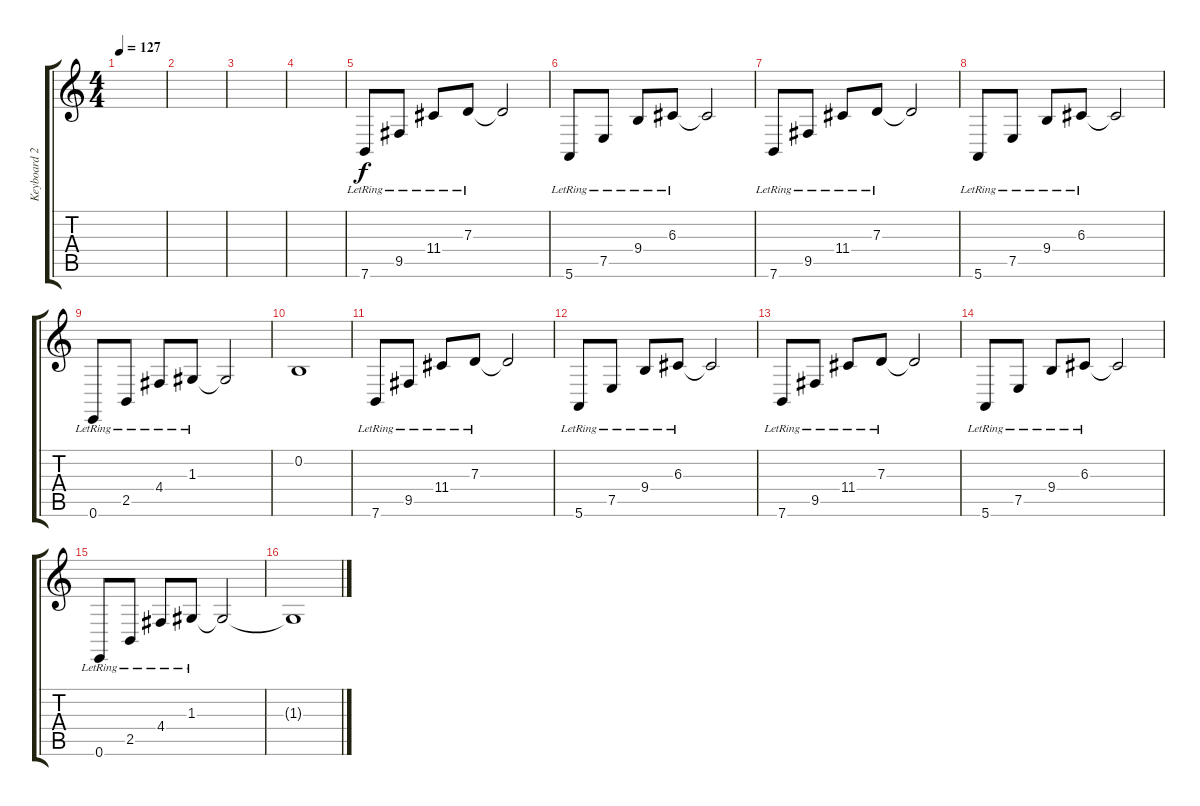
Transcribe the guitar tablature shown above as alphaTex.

\track ("Keyboard 2" "Keyboard 2") {instrument electricpiano1}
\staff {score tabs}
\tuning (E4 B3 G3 D3 A2 E2) {hide}
\ts (4 4)
\tempo 127
\clef g2
\ks c
|
|
|
|
7.6{lr}.8{volume 10 instrument electricguitarjazz} 9.5{lr}.8 11.4{lr}.8 7.3{lr}.8 7.3{t}.2 |
5.6{lr}.8 7.5{lr}.8 9.4{lr}.8 6.3{lr}.8 6.3{t}.2 |
7.6{lr}.8 9.5{lr}.8 11.4{lr}.8 7.3{lr}.8 7.3{t}.2 |
5.6{lr}.8 7.5{lr}.8 9.4{lr}.8 6.3{lr}.8 6.3{t}.2 |
0.6{lr}.8 2.5{lr}.8 4.4{lr}.8 1.3{lr}.8 1.3{t}.2 |
0.2.1 |
7.6{lr}.8{volume 10 instrument electricguitarjazz} 9.5{lr}.8 11.4{lr}.8 7.3{lr}.8 7.3{t}.2 |
5.6{lr}.8 7.5{lr}.8 9.4{lr}.8 6.3{lr}.8 6.3{t}.2 |
7.6{lr}.8 9.5{lr}.8 11.4{lr}.8 7.3{lr}.8 7.3{t}.2 |
5.6{lr}.8 7.5{lr}.8 9.4{lr}.8 6.3{lr}.8 6.3{t}.2 |
0.6{lr}.8 2.5{lr}.8 4.4{lr}.8 1.3{lr}.8 1.3{t}.2 |
1.3{t}.1
